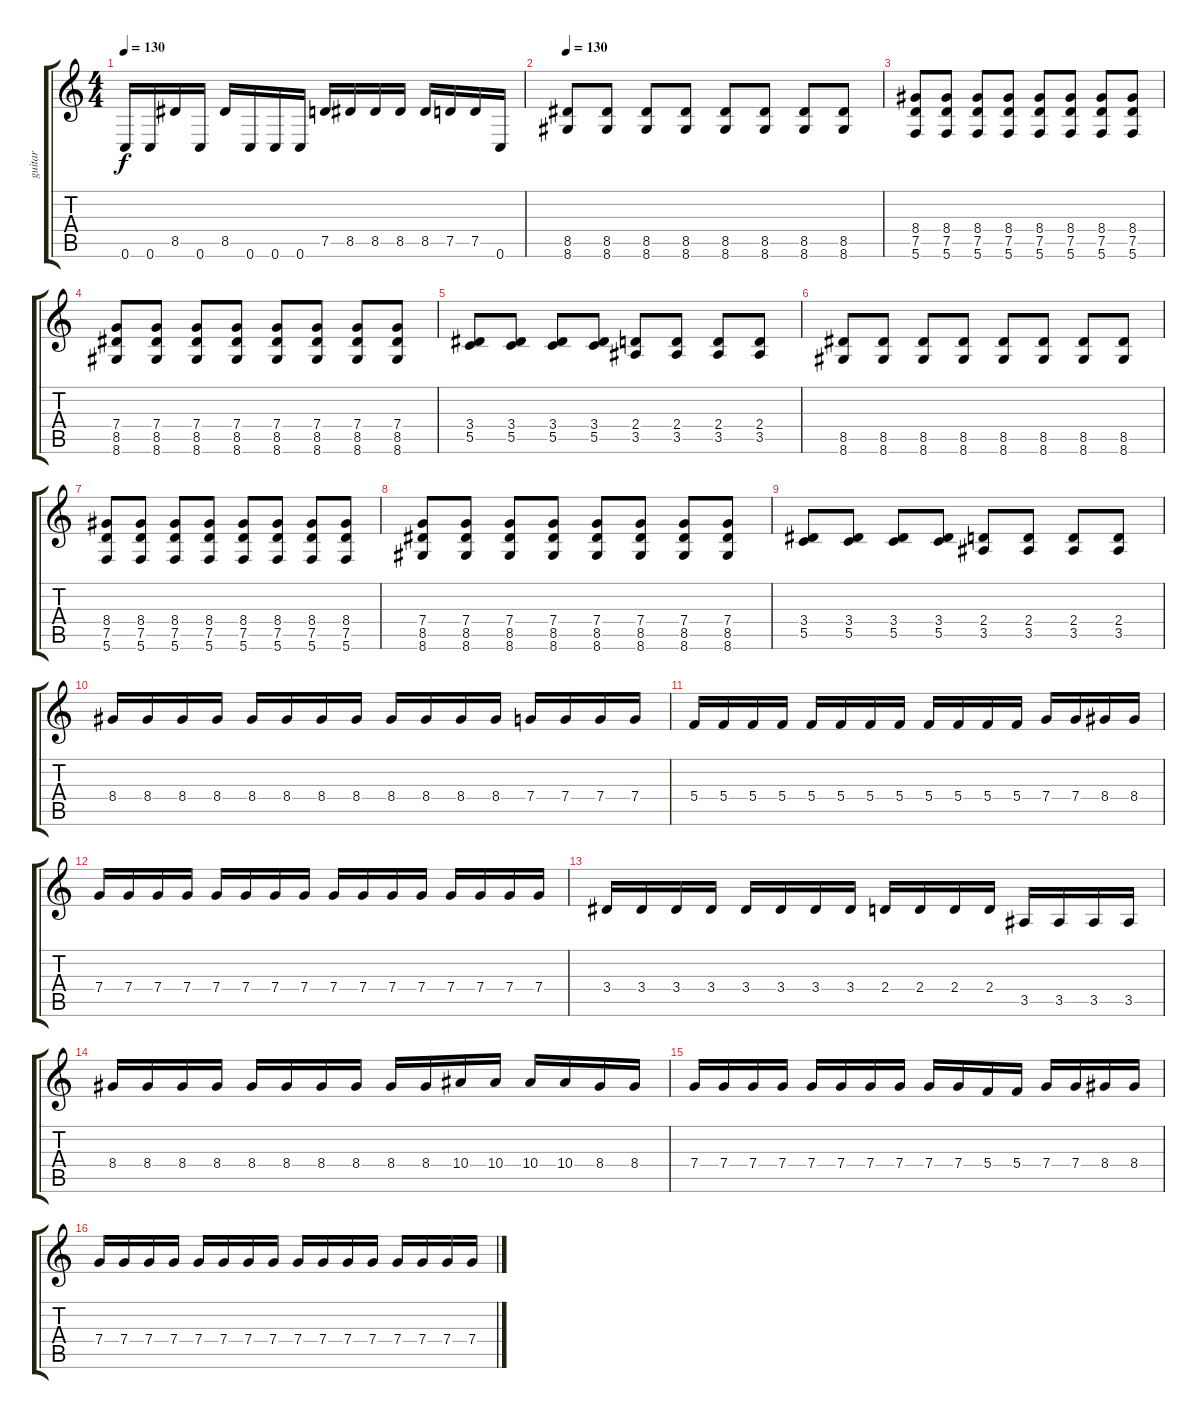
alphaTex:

\track ("guitar" "guitar") {instrument distortionguitar}
\staff {score tabs}
\tuning (D4 A3 F3 C3 G2 C2) {hide}
\ts (4 4)
\tempo 130
\clef g2
\ks c
0.6.16{dy f} 0.6.16 8.5.16 0.6.16 8.5.16 0.6.16 0.6.16 0.6.16 7.5.16 8.5.16 8.5.16 8.5.16 8.5.16 7.5.16 7.5.16 0.6.16 |
\tempo 130
(8.5 8.6).8 (8.5 8.6).8 (8.5 8.6).8 (8.5 8.6).8 (8.5 8.6).8 (8.5 8.6).8 (8.5 8.6).8 (8.5 8.6).8 |
(8.4 7.5 5.6).8 (8.4 7.5 5.6).8 (8.4 7.5 5.6).8 (8.4 7.5 5.6).8 (8.4 7.5 5.6).8 (8.4 7.5 5.6).8 (8.4 7.5 5.6).8 (8.4 7.5 5.6).8 |
(7.4 8.5 8.6).8 (7.4 8.5 8.6).8 (7.4 8.5 8.6).8 (7.4 8.5 8.6).8 (7.4 8.5 8.6).8 (7.4 8.5 8.6).8 (7.4 8.5 8.6).8 (7.4 8.5 8.6).8 |
(3.4 5.5).8 (3.4 5.5).8 (3.4 5.5).8 (3.4 5.5).8 (2.4 3.5).8 (2.4 3.5).8 (2.4 3.5).8 (2.4 3.5).8 |
(8.5 8.6).8 (8.5 8.6).8 (8.5 8.6).8 (8.5 8.6).8 (8.5 8.6).8 (8.5 8.6).8 (8.5 8.6).8 (8.5 8.6).8 |
(8.4 7.5 5.6).8 (8.4 7.5 5.6).8 (8.4 7.5 5.6).8 (8.4 7.5 5.6).8 (8.4 7.5 5.6).8 (8.4 7.5 5.6).8 (8.4 7.5 5.6).8 (8.4 7.5 5.6).8 |
(7.4 8.5 8.6).8 (7.4 8.5 8.6).8 (7.4 8.5 8.6).8 (7.4 8.5 8.6).8 (7.4 8.5 8.6).8 (7.4 8.5 8.6).8 (7.4 8.5 8.6).8 (7.4 8.5 8.6).8 |
(3.4 5.5).8 (3.4 5.5).8 (3.4 5.5).8 (3.4 5.5).8 (2.4 3.5).8 (2.4 3.5).8 (2.4 3.5).8 (2.4 3.5).8 |
8.4.16 8.4.16 8.4.16 8.4.16 8.4.16 8.4.16 8.4.16 8.4.16 8.4.16 8.4.16 8.4.16 8.4.16 7.4.16 7.4.16 7.4.16 7.4.16 |
5.4.16 5.4.16 5.4.16 5.4.16 5.4.16 5.4.16 5.4.16 5.4.16 5.4.16 5.4.16 5.4.16 5.4.16 7.4.16 7.4.16 8.4.16 8.4.16 |
7.4.16 7.4.16 7.4.16 7.4.16 7.4.16 7.4.16 7.4.16 7.4.16 7.4.16 7.4.16 7.4.16 7.4.16 7.4.16 7.4.16 7.4.16 7.4.16 |
3.4.16 3.4.16 3.4.16 3.4.16 3.4.16 3.4.16 3.4.16 3.4.16 2.4.16 2.4.16 2.4.16 2.4.16 3.5.16 3.5.16 3.5.16 3.5.16 |
8.4.16 8.4.16 8.4.16 8.4.16 8.4.16 8.4.16 8.4.16 8.4.16 8.4.16 8.4.16 10.4.16 10.4.16 10.4.16 10.4.16 8.4.16 8.4.16 |
7.4.16 7.4.16 7.4.16 7.4.16 7.4.16 7.4.16 7.4.16 7.4.16 7.4.16 7.4.16 5.4.16 5.4.16 7.4.16 7.4.16 8.4.16 8.4.16 |
7.4.16 7.4.16 7.4.16 7.4.16 7.4.16 7.4.16 7.4.16 7.4.16 7.4.16 7.4.16 7.4.16 7.4.16 7.4.16 7.4.16 7.4.16 7.4.16
